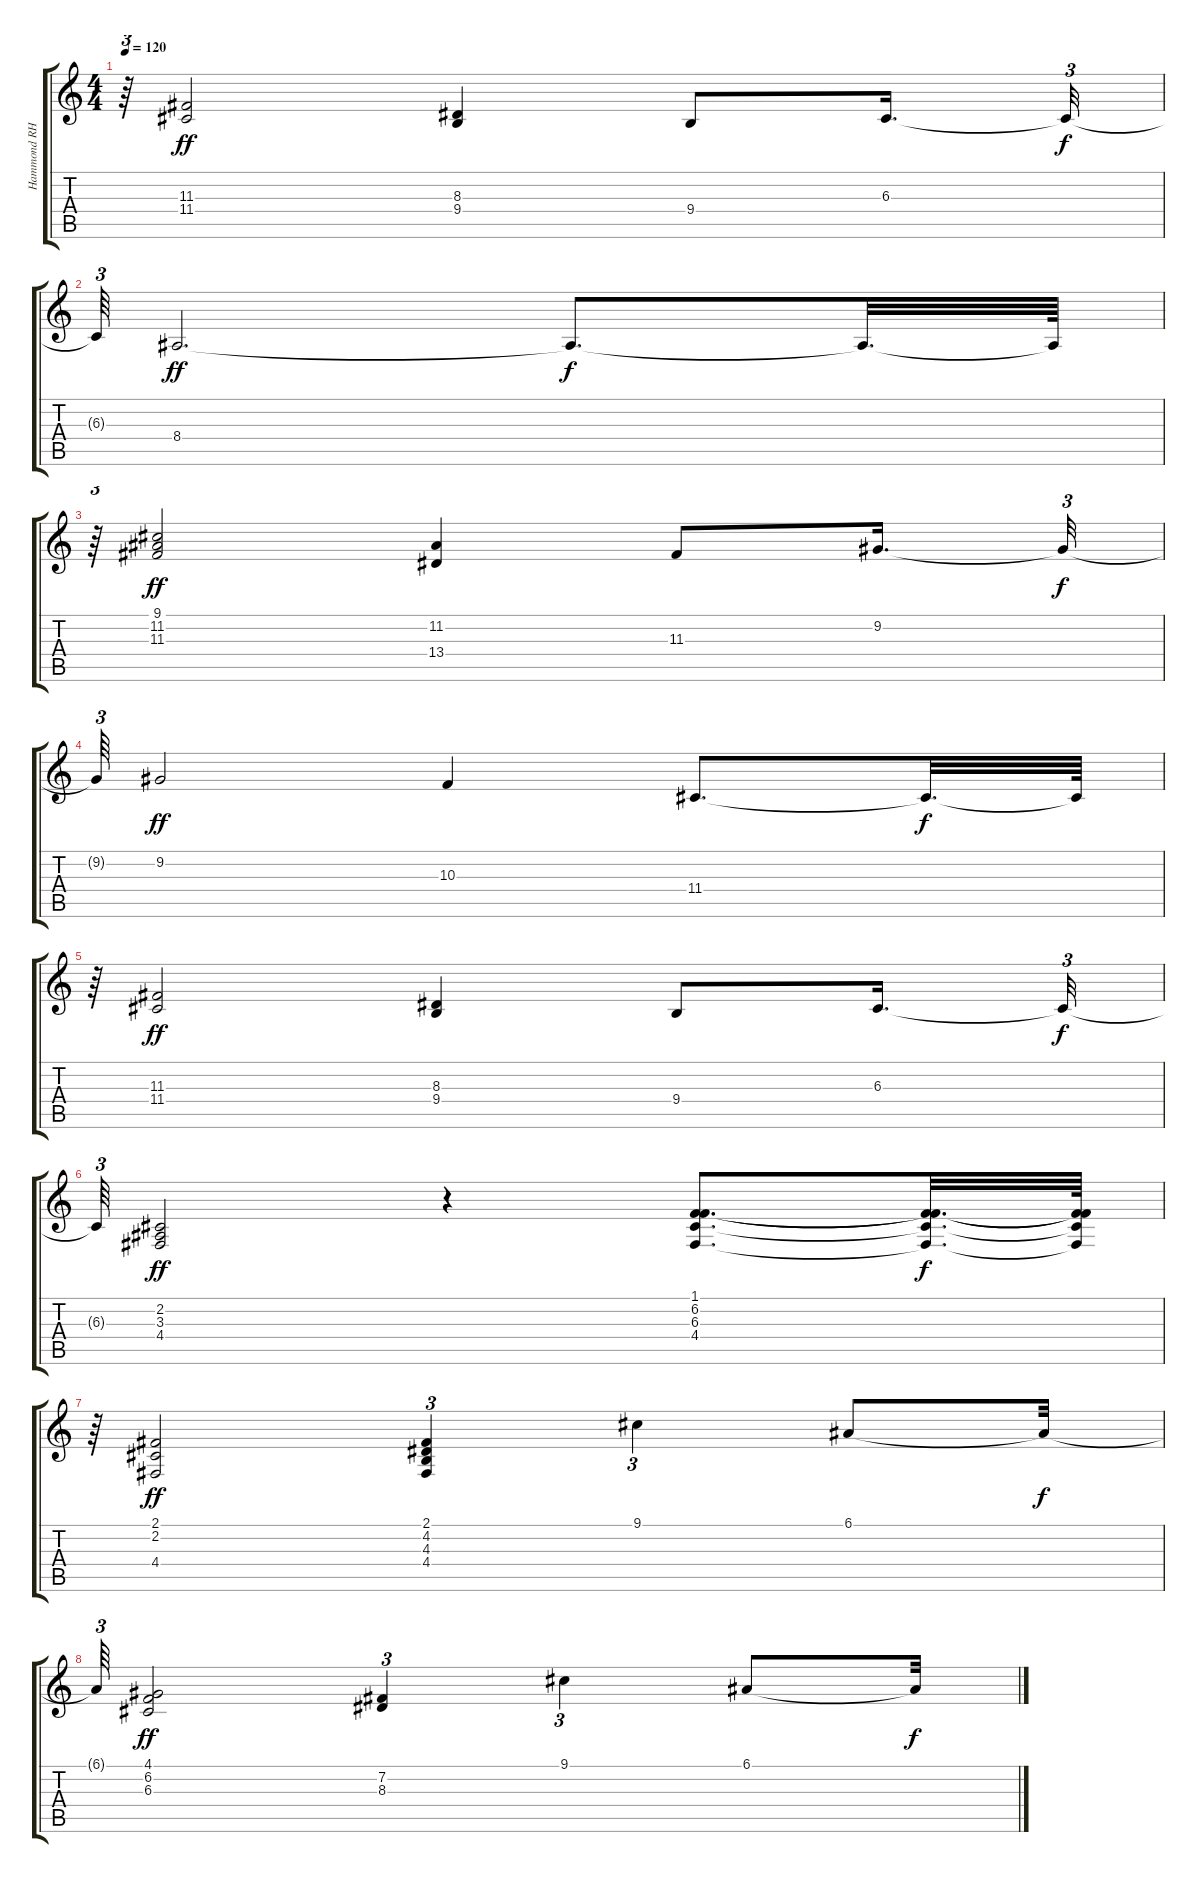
\track ("Hammond RH" "Hammond RH") {instrument musicbox}
\staff {score tabs}
\tuning (E4 B3 G3 D3 A2 E2) {hide}
\ts (4 4)
\tempo 120
\clef g2
\ks c
r.64{tu (3 2) dy f} (11.3 11.4).2{dy ff} (8.3 9.4).4 9.4.8 6.3.16{d} 6.3{t}.32{tu (3 2) dy f} |
6.3{t}.64{tu (3 2)} 8.4.2{d dy ff} 8.4{t}.8{d dy f} 8.4{t}.32{d} 8.4{t}.64 |
r.64{tu (3 2)} (9.1 11.2 11.3).2{dy ff} (11.2 13.4).4 11.3.8 9.2.16{d} 9.2{t}.32{tu (3 2) dy f} |
9.2{t}.64{tu (3 2)} 9.2.2{dy ff} 10.3.4 11.4.8{d} 11.4{t}.32{d dy f} 11.4{t}.64 |
r.64{tu (3 2)} (11.3 11.4).2{dy ff} (8.3 9.4).4 9.4.8 6.3.16{d} 6.3{t}.32{tu (3 2) dy f} |
6.3{t}.64{tu (3 2)} (2.2 3.3 4.4).2{dy ff} r.4 (1.1 6.2 6.3 4.4).8{d} (1.1{t} 6.2{t} 6.3{t} 4.4{t}).32{d dy f} (1.1{t} 6.2{t} 6.3{t} 4.4{t}).64 |
r.64{tu (3 2)} (2.1 2.2 4.4).2{dy ff} (2.1 4.2 4.3 4.4).4{tu (3 2)} 9.1.4{tu (3 2)} 6.1.8 6.1{t}.32{dy f} |
6.1{t}.64{tu (3 2)} (4.1 6.2 6.3).2{dy ff} (7.2 8.3).4{tu (3 2)} 9.1.4{tu (3 2)} 6.1.8 6.1{t}.32{dy f}
